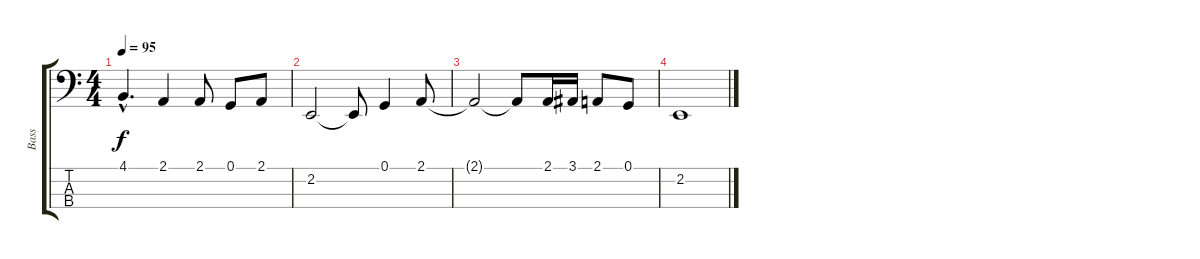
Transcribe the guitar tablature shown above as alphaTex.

\track ("Bass" "Bass") {instrument acousticbass}
\staff {score tabs}
\tuning (G1 D1 A0 E0) {hide}
\ts (4 4)
\tempo 95
\clef f4
\ks c
4.1{hac}.4{d dy f} 2.1.4 2.1.8 0.1.8 2.1.8 |
2.2.2 2.2{t}.8 0.1.4 2.1.8 |
2.1{t}.2 2.1{t}.8 2.1.16 3.1.16 2.1.8 0.1.8 |
2.2.1
